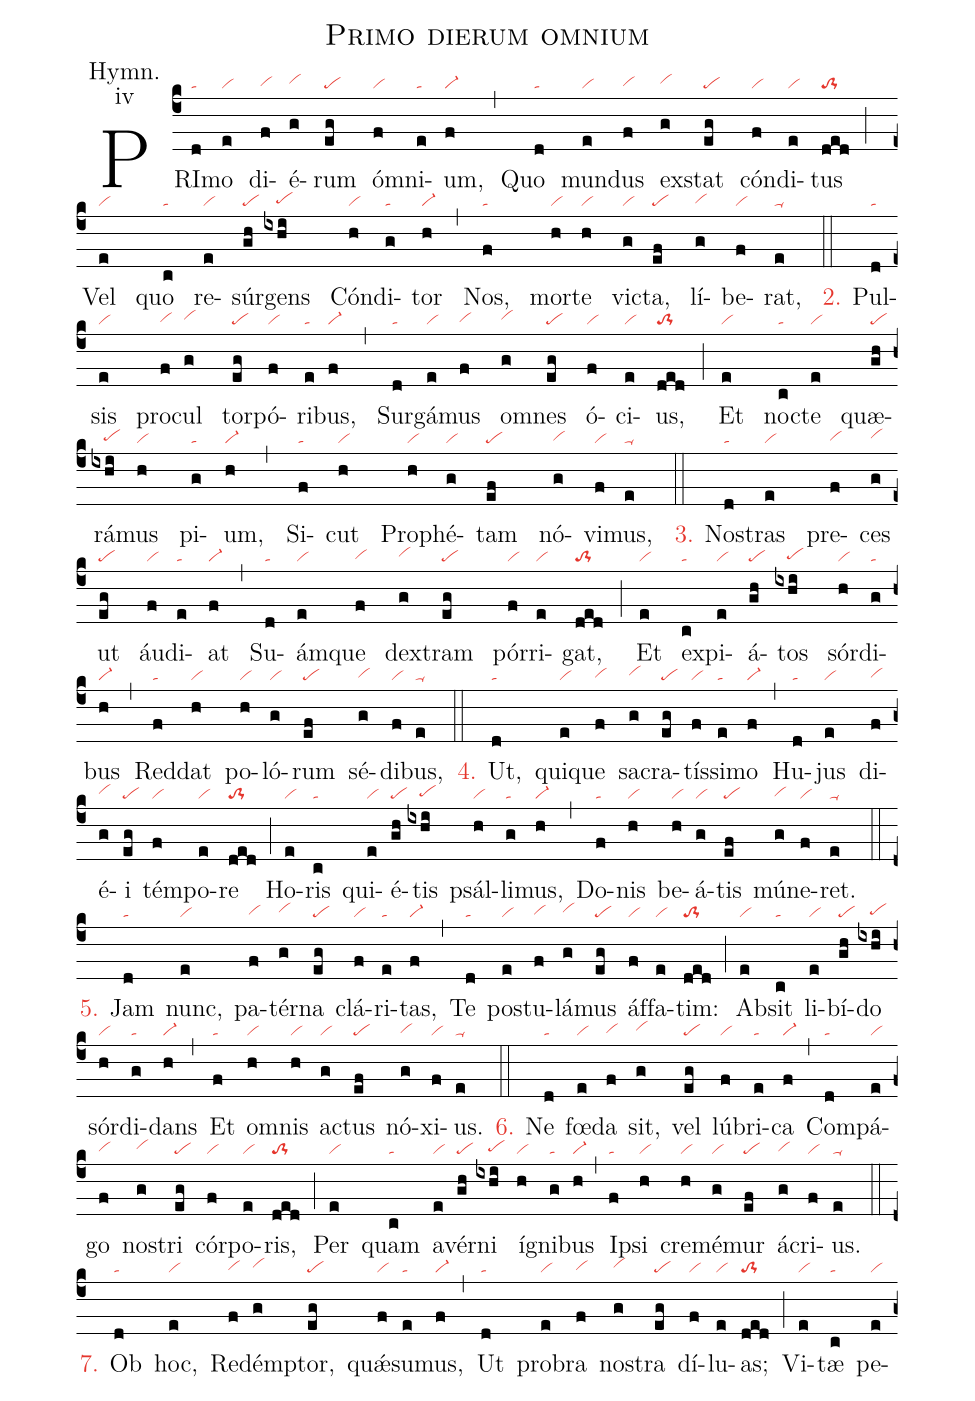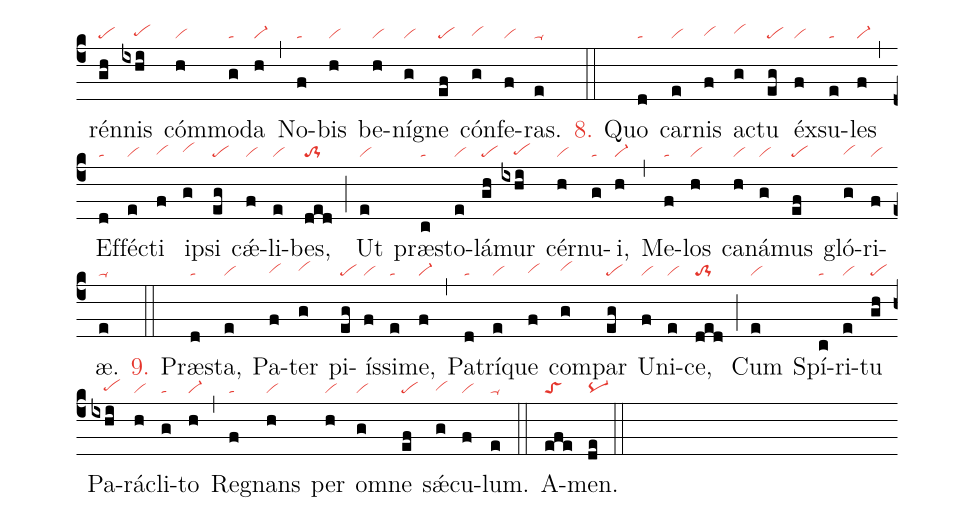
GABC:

name: Primo dierum omnium;
mode: 4;
office-part: Hymnus;
annotation: Hymn.;
annotation: iv;
nabc-lines: 1;
%%
(c4) <alt>Célébrant</alt>PRI(d|ta)mo(e|vi) di(f|vihg)é(g|vihh)rum(eg|pe) óm(f|vi)ni(e|ta)um,(f|vi-) (,)
<alt>Hommes</alt>Quo(d|ta) mun(e|vi)dus(f|vihg) ex(g|vihh)stat(eg|pe) cón(f|vi)di(e|vi)tus(ded|to-1)
(;)
Vel(e|vi) quo(c|ta) re(e|vi)súr(gh|pe)gens(ixhi|////pehg) Cón(h|vi)di(g|ta)tor(h|vi-)
(,)
Nos,(f|ta) mor(h|vi)te(h|vi) vic(g|vi)ta,(ef|pe) lí(g|vihg)be(f|vi)rat,(e|ta-) (::)

<c>2.</c> <alt>Femmes</alt>Pul(d|ta)sis(e|vi) pro(f|vihg)cul(g|vihh) tor(eg|pe)pó(f|vi)ri(e|ta)bus,(f|vi-) (,)
Sur(d|ta)gá(e|vi)mus(f|vihg) om(g|vihh)nes(eg|pe) ó(f|vi)ci(e|vi)us,(ded|to-1) (;)
Et(e|vi) noc(c|ta)te(e|vi) quæ(ghz|pe)rá(ixhi|////pehg)mus(h|vi) pi(g|ta)um,(h|vi-)
(,)
Si(f|ta)cut(h|vi) Pro(h|vi)phé(g|vi)tam(ef|pe) nó(g|vihg)vi(f|vi)mus,(e|ta-) (::)

<c>3.</c> No(d|ta)stras(e|vi) pre(f|vihg)ces(g|vihh) ut(eg|pe) áu(f|vi)di(e|ta)at(f|vi-) (,)
Su(d|ta)ám(e|vi)que(f|vihg) dex(g|vihh)tram(eg|pe) pór(f|vi)ri(e|vi)gat,(ded|to-1)
(;)
Et(e|vi) ex(c|ta)pi(e|vi)á(gh|pe)tos(ixhi|////pehg) sór(h|vi)di(gz|ta)bus(h|vi-) (,)
Red(f|ta)dat(h|vi) po(h|vi)ló(g|vi)rum(ef|pe) sé(g|vihg)di(f|vi)bus,(e|ta-) (::)

<c>4.</c> Ut,(d|ta) qui(e|vi)que(f|vihg) sa(g|vihh)cra(eg|pe)tís(f|vi)si(e|ta)mo(f|vi-) (,)
Hu(d|ta)jus(e|vi) di(f|vihg)é(g|vihh)i(eg|pe) tém(f|vi)po(e|vi)re(ded|to-1) (;)
Ho(e|vi)ris(c|ta) qui(e|vi)é(gh|pe)tis(ixhi|////pehg) psál(h|vi)li(g|ta)mus,(h|vi-) (,)
Do(f|ta)nis(h|vi) be(h|vi)á(g|vi)tis(ef|pe) mú(g|vihg)ne(f|vi)ret.(e|ta-) (::)

<c>5.</c> Jam(d|ta) nunc,(e|vi) pa(f|vihg)tér(g|vihh)na(eg|pe) clá(f|vi)ri(e|ta)tas,(f|vi-) (,)
Te(d|ta) po(e|vi)stu(f|vihg)lá(g|vihh)mus(eg|pe) áf(f|vi)fa(e|vi)tim:(ded|to-1) (;)
Ab(e|vi)sit(c|ta) li(e|vi)bí(gh|pe)do(ixhi|////pehg) sór(h|vi)di(g|ta)dans(h|vi-) (,)
Et(f|ta) om(h|vi)nis(h|vi) ac(g|vi)tus(ef|pe) nó(g|vihg)xi(f|vi)us.(e|ta-) (::)

<c>6.</c> Ne(d|ta) fœ(e|vi)da(f|vihg) sit,(g|vihh) vel(eg|pe) lú(f|vi)bri(e|ta)ca(f|vi-) (,)
Com(d|ta)pá(e|vi)go(f|vihg) no(g|vihh)stri(eg|pe) cór(f|vi)po(e|vi)ris,(ded|to-1)
(;)
Per(e|vi) quam(c|ta) a(e|vi)vér(gh|pe)ni(ixhi|////pehg) í(h|vi)gni(g|ta)bus(h|vi-) (,)
I(f|ta)psi(h|vi) cre(h|vi)mé(g|vi)mur(ef|pe) á(g|vihg)cri(f|vi)us.(e|ta-) (::)

<c>7.</c> Ob(d|ta) hoc,(e|vi) Re(f|vihg)démp(g|vihh)tor,(eg|pe)
quǽ(f|vi)su(e|ta)mus,(f|vi-) (,)
Ut(d|ta) pro(e|vi)bra(f|vihg) no(g|vihh)stra(eg|pe) dí(f|vi)lu(e|vi)as;(ded|to-1) (;)
Vi(e|vi)tæ(c|ta) pe(e|vi)rén(gh|pe)nis(ixhi|////pehg) cóm(h|vi)mo(g|ta)da(h|vi-) (,)
No(f|ta)bis(h|vi) be(h|vi)ní(g|vi)gne(ef|pe) cón(g|vihg)fe(f|vi)ras.(e|ta-) (::)

<c>8.</c> Quo(d|ta) car(e|vi)nis(f|vihg) a(g|vihh)ctu(eg|pe) éx(f|vi)su(e|ta)les(f|vi-) (,)
Ef(d|ta)féc(e|vi)ti(f|vihg) i(g|vihh)psi(eg|pe) cǽ(f|vi)li(e|vi)bes,(ded|to-1) (;)

Ut(e|vi) præ(c|ta)sto(e|vi)lá(gh|pe)mur(ixhi|////pehg) cér(h|vi)nu(g|ta)i,(h|vi-) (,)
Me(f|ta)los(h|vi) ca(h|vi)ná(g|vi)mus(ef|pe) gló(g|vihg)ri(f|vi)æ.(e|ta-) (::)

<c>9.</c> <alt>Tous</alt>Præ(d|ta)sta,(e|vi) Pa(f|vihg)ter(g|vihh) pi(eg|pe)ís(f|vi)si(e|ta)me,(f|vi-) (,)
Pa(d|ta)trí(e|vi)que(f|vihg) com(g|vihh)par(eg|pe) U(f|vi)ni(e|vi)ce,(ded|to-1) (;)
Cum(e|vi) Spí(c|ta)ri(e|vi)tu(gh|pe) Pa(ixhi|////pehg)rá(h|vi)cli(g|ta)to(h|vi-) (,)
Re(f|ta)gnans(h|vi) per(h|vi) om(g|vi)ne(ef|pe) sǽ(g|vihg)cu(f|vi)lum.(e|ta-) (::)
A(efe|toS)men.(de|pq-) (::)
